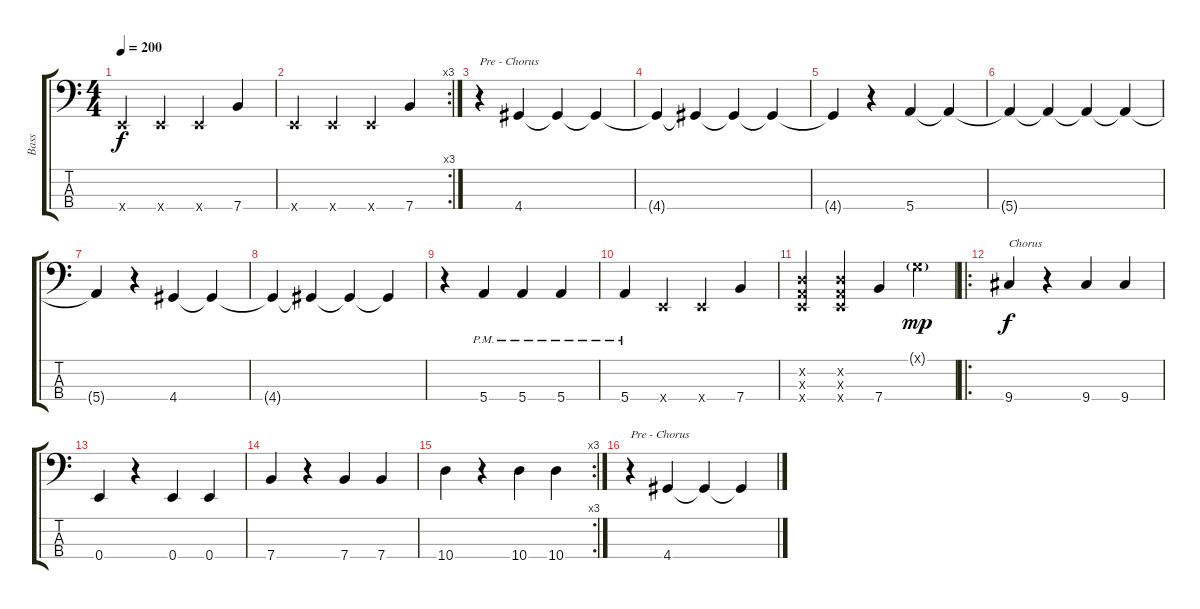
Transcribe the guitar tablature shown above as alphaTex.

\track ("Bass" "Bass") {instrument electricbasspick}
\staff {score tabs}
\tuning (G2 D2 A1 E1) {hide}
\ts (4 4)
\tempo 200
\clef f4
\ks c
0.4{x}.4{dy f} 0.4{x}.4 0.4{x}.4 7.4.4 |
\rc 3
0.4{x}.4 0.4{x}.4 0.4{x}.4 7.4.4 |
r.4{txt "Pre - Chorus"} 4.4.4 4.4{t}.4 4.4{t}.4 |
4.4{t}.4 4.4{t}.4 4.4{t}.4 4.4{t}.4 |
4.4{t}.4 r.4 5.4.4 5.4{t}.4 |
5.4{t}.4 5.4{t}.4 5.4{t}.4 5.4{t}.4 |
5.4{t}.4 r.4 4.4.4 4.4{t}.4 |
4.4{t}.4 4.4{t}.4 4.4{t}.4 4.4{t}.4 |
r.4 5.4{pm}.4 5.4{pm}.4 5.4{pm}.4 |
5.4{pm}.4 0.4{x}.4 0.4{x}.4 7.4.4 |
(0.2{x} 0.3{x} 0.4{x}).4 (0.2{x} 0.3{x} 0.4{x}).4 7.4.4 0.1{g x}.4{dy mp} |
\ro
9.4.4{txt "Chorus" dy f} r.4 9.4.4 9.4.4 |
0.4.4 r.4 0.4.4 0.4.4 |
7.4.4 r.4 7.4.4 7.4.4 |
\rc 3
10.4.4 r.4 10.4.4 10.4.4 |
r.4{txt "Pre - Chorus"} 4.4.4 4.4{t}.4 4.4{t}.4
